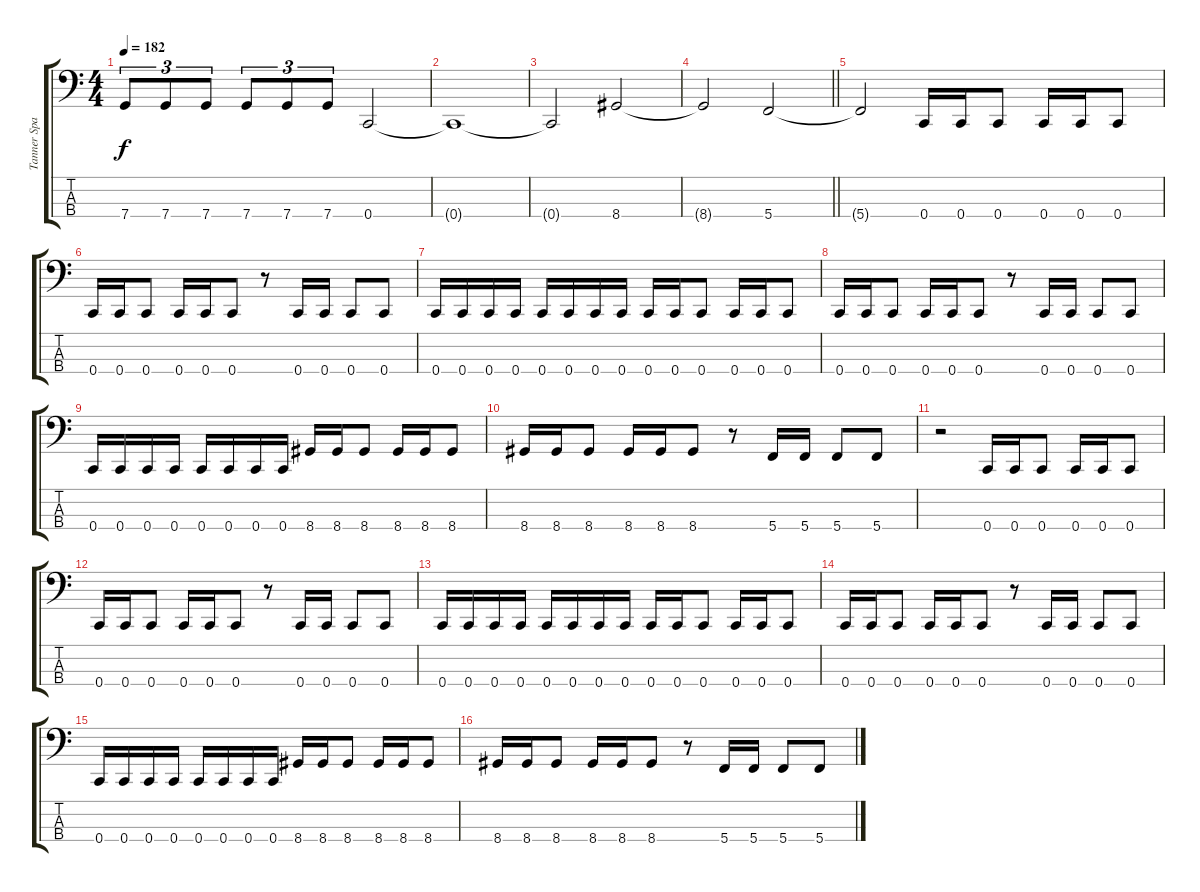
\track ("Tanner Sparks" "Tanner Spa") {instrument electricbassfinger}
\staff {score tabs}
\tuning (F2 C2 G1 C1) {hide}
\ts (4 4)
\tempo 182
\clef f4
\ks c
7.4.8{tu (3 2) dy f} 7.4.8{tu (3 2)} 7.4.8{tu (3 2)} 7.4.8{tu (3 2)} 7.4.8{tu (3 2)} 7.4.8{tu (3 2)} 0.4.2 |
0.4{t}.1 |
0.4{t}.2 8.4.2 |
\barLineRight lightlight
8.4{t}.2 5.4.2 |
5.4{t}.2 0.4.16 0.4.16 0.4.8 0.4.16 0.4.16 0.4.8 |
0.4.16 0.4.16 0.4.8 0.4.16 0.4.16 0.4.8 r.8 0.4.16 0.4.16 0.4.8 0.4.8 |
0.4.16 0.4.16 0.4.16 0.4.16 0.4.16 0.4.16 0.4.16 0.4.16 0.4.16 0.4.16 0.4.8 0.4.16 0.4.16 0.4.8 |
0.4.16 0.4.16 0.4.8 0.4.16 0.4.16 0.4.8 r.8 0.4.16 0.4.16 0.4.8 0.4.8 |
0.4.16 0.4.16 0.4.16 0.4.16 0.4.16 0.4.16 0.4.16 0.4.16 8.4.16 8.4.16 8.4.8 8.4.16 8.4.16 8.4.8 |
8.4.16 8.4.16 8.4.8 8.4.16 8.4.16 8.4.8 r.8 5.4.16 5.4.16 5.4.8 5.4.8 |
r.2 0.4.16 0.4.16 0.4.8 0.4.16 0.4.16 0.4.8 |
0.4.16 0.4.16 0.4.8 0.4.16 0.4.16 0.4.8 r.8 0.4.16 0.4.16 0.4.8 0.4.8 |
0.4.16 0.4.16 0.4.16 0.4.16 0.4.16 0.4.16 0.4.16 0.4.16 0.4.16 0.4.16 0.4.8 0.4.16 0.4.16 0.4.8 |
0.4.16 0.4.16 0.4.8 0.4.16 0.4.16 0.4.8 r.8 0.4.16 0.4.16 0.4.8 0.4.8 |
0.4.16 0.4.16 0.4.16 0.4.16 0.4.16 0.4.16 0.4.16 0.4.16 8.4.16 8.4.16 8.4.8 8.4.16 8.4.16 8.4.8 |
8.4.16 8.4.16 8.4.8 8.4.16 8.4.16 8.4.8 r.8 5.4.16 5.4.16 5.4.8 5.4.8
